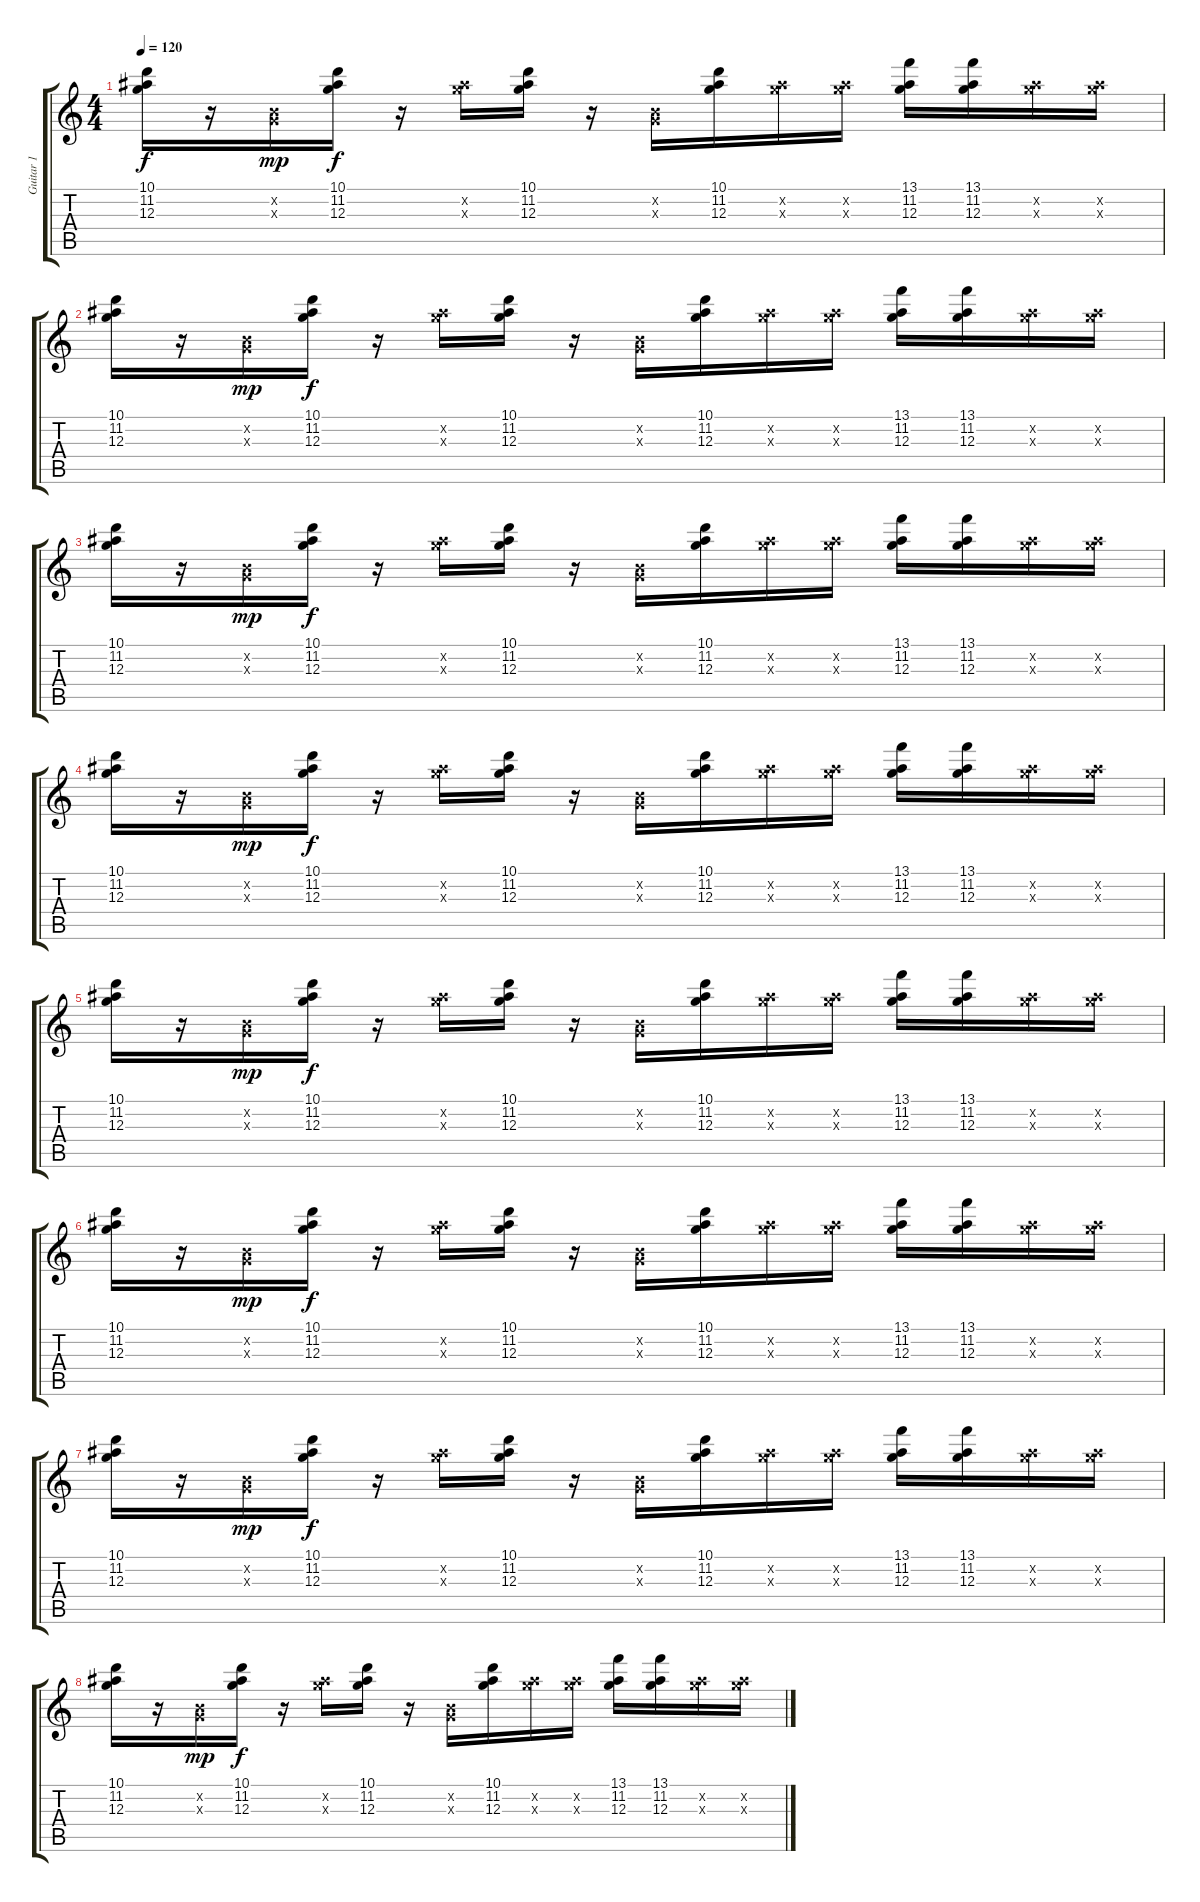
\track ("Guitar 1" "Guitar 1") {instrument electricguitarclean}
\staff {score tabs}
\tuning (E4 B3 G3 D3 A2 E2) {hide}
\ts (4 4)
\tempo 120
\clef g2
\ks c
(10.1 11.2 12.3).16{dy f} r.16 (0.2{x} 0.3{x}).16{dy mp} (10.1 11.2 12.3).16{dy f} r.16 (11.2{x} 12.3{x}).16 (10.1 11.2 12.3).16 r.16 (0.2{x} 0.3{x}).16 (10.1 11.2 12.3).16 (11.2{x} 12.3{x}).16 (11.2{x} 12.3{x}).16 (13.1 11.2 12.3).16 (13.1 11.2 12.3).16 (11.2{x} 12.3{x}).16 (11.2{x} 12.3{x}).16 |
(10.1 11.2 12.3).16 r.16 (0.2{x} 0.3{x}).16{dy mp} (10.1 11.2 12.3).16{dy f} r.16 (11.2{x} 12.3{x}).16 (10.1 11.2 12.3).16 r.16 (0.2{x} 0.3{x}).16 (10.1 11.2 12.3).16 (11.2{x} 12.3{x}).16 (11.2{x} 12.3{x}).16 (13.1 11.2 12.3).16 (13.1 11.2 12.3).16 (11.2{x} 12.3{x}).16 (11.2{x} 12.3{x}).16 |
(10.1 11.2 12.3).16 r.16 (0.2{x} 0.3{x}).16{dy mp} (10.1 11.2 12.3).16{dy f} r.16 (11.2{x} 12.3{x}).16 (10.1 11.2 12.3).16 r.16 (0.2{x} 0.3{x}).16 (10.1 11.2 12.3).16 (11.2{x} 12.3{x}).16 (11.2{x} 12.3{x}).16 (13.1 11.2 12.3).16 (13.1 11.2 12.3).16 (11.2{x} 12.3{x}).16 (11.2{x} 12.3{x}).16 |
(10.1 11.2 12.3).16 r.16 (0.2{x} 0.3{x}).16{dy mp} (10.1 11.2 12.3).16{dy f} r.16 (11.2{x} 12.3{x}).16 (10.1 11.2 12.3).16 r.16 (0.2{x} 0.3{x}).16 (10.1 11.2 12.3).16 (11.2{x} 12.3{x}).16 (11.2{x} 12.3{x}).16 (13.1 11.2 12.3).16 (13.1 11.2 12.3).16 (11.2{x} 12.3{x}).16 (11.2{x} 12.3{x}).16 |
(10.1 11.2 12.3).16 r.16 (0.2{x} 0.3{x}).16{dy mp} (10.1 11.2 12.3).16{dy f} r.16 (11.2{x} 12.3{x}).16 (10.1 11.2 12.3).16 r.16 (0.2{x} 0.3{x}).16 (10.1 11.2 12.3).16 (11.2{x} 12.3{x}).16 (11.2{x} 12.3{x}).16 (13.1 11.2 12.3).16 (13.1 11.2 12.3).16 (11.2{x} 12.3{x}).16 (11.2{x} 12.3{x}).16 |
(10.1 11.2 12.3).16 r.16 (0.2{x} 0.3{x}).16{dy mp} (10.1 11.2 12.3).16{dy f} r.16 (11.2{x} 12.3{x}).16 (10.1 11.2 12.3).16 r.16 (0.2{x} 0.3{x}).16 (10.1 11.2 12.3).16 (11.2{x} 12.3{x}).16 (11.2{x} 12.3{x}).16 (13.1 11.2 12.3).16 (13.1 11.2 12.3).16 (11.2{x} 12.3{x}).16 (11.2{x} 12.3{x}).16 |
(10.1 11.2 12.3).16 r.16 (0.2{x} 0.3{x}).16{dy mp} (10.1 11.2 12.3).16{dy f} r.16 (11.2{x} 12.3{x}).16 (10.1 11.2 12.3).16 r.16 (0.2{x} 0.3{x}).16 (10.1 11.2 12.3).16 (11.2{x} 12.3{x}).16 (11.2{x} 12.3{x}).16 (13.1 11.2 12.3).16 (13.1 11.2 12.3).16 (11.2{x} 12.3{x}).16 (11.2{x} 12.3{x}).16 |
(10.1 11.2 12.3).16 r.16 (0.2{x} 0.3{x}).16{dy mp} (10.1 11.2 12.3).16{dy f} r.16 (11.2{x} 12.3{x}).16 (10.1 11.2 12.3).16 r.16 (0.2{x} 0.3{x}).16 (10.1 11.2 12.3).16 (11.2{x} 12.3{x}).16 (11.2{x} 12.3{x}).16 (13.1 11.2 12.3).16 (13.1 11.2 12.3).16 (11.2{x} 12.3{x}).16 (11.2{x} 12.3{x}).16
